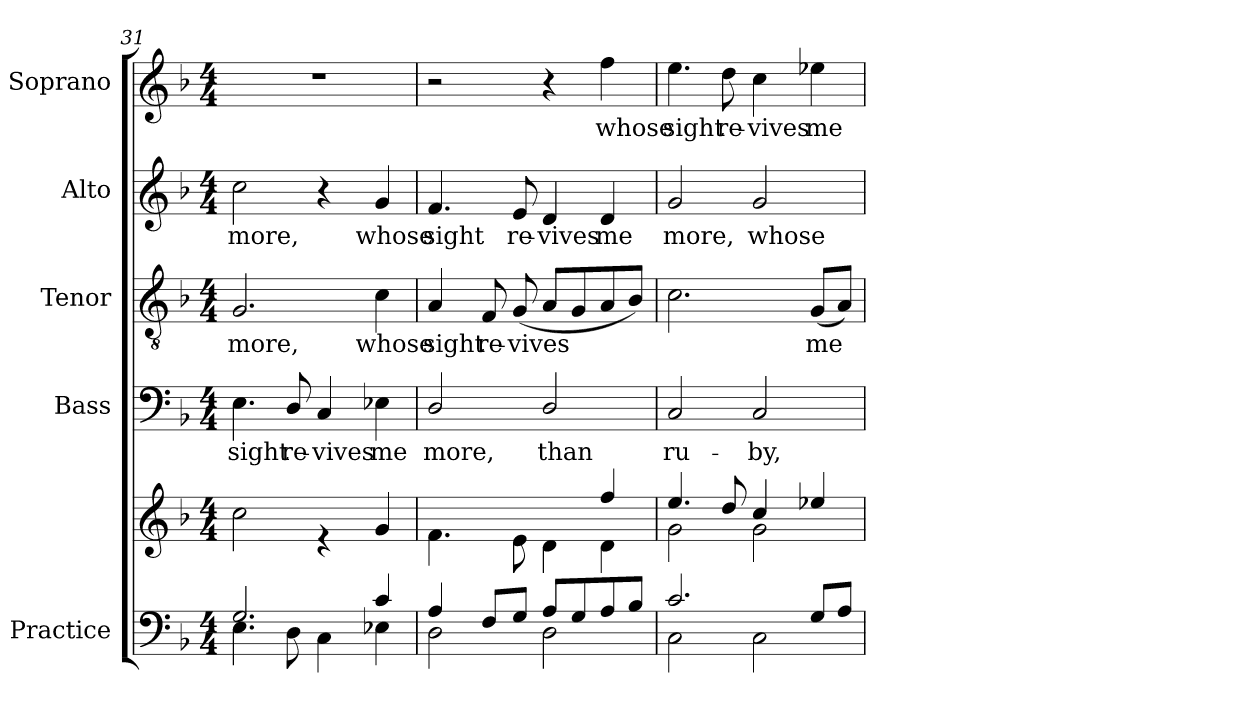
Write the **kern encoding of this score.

**kern	**kern	**kern	**text	**kern	**text	**kern	**text	**kern	**text
*part5	*part5	*part4	*part4	*part3	*part3	*part2	*part2	*part1	*part1
*staff6	*staff5	*staff4	*staff4	*staff3	*staff3	*staff2	*staff2	*staff1	*staff1
*I"Practice	*	*I"Bass	*	*I"Tenor	*	*I"Alto	*	*I"Soprano	*
*	*	*I'B	*	*I'T	*	*I'A	*	*I'S	*
*clefF4	*clefG2	*clefF4	*	*clefGv2	*	*clefG2	*	*clefG2	*
*k[b-]	*k[b-]	*k[b-]	*	*k[b-]	*	*k[b-]	*	*k[b-]	*
*F:	*F:	*F:	*	*F:	*	*F:	*	*F:	*
*M4/4	*M4/4	*M4/4	*	*M4/4	*	*M4/4	*	*M4/4	*
=31	=31	=31	=31	=31	=31	=31	=31	=31	=31
*^	*^	*	*	*	*	*	*	*	*
!	!	!	!	!	!LO:LY:b	!	!LO:LY:b	!	!LO:LY:b	!	!
2.G/	4.E\	1ryy	2cc\	4.E\	sight	2.G/	more,	2cc\	more,	1r	.
!	!	!	!	!	!LO:LY:b	!	!	!	!	!	!
.	8D\	.	.	8D/	re-	.	.	.	.	.	.
!	!	!	!	!	!LO:LY:b	!	!	!	!	!	!
.	4C\	.	4r	4C/	-vives	.	.	4r	.	.	.
!	!	!	!	!	!LO:LY:b	!	!LO:LY:b	!	!LO:LY:b	!	!
4c/	4E-X\	.	4g/	4E-X\	me	4c\	whose	4g/	whose	.	.
=32	=32	=32	=32	=32	=32	=32	=32	=32	=32	=32	=32
!	!	!	!	!	!LO:LY:b	!	!LO:LY:b	!	!LO:LY:b	!	!
4A/	2D\	2ryy	4.f\	2D/	more,	4A/	sight	4.f/	sight	2r	.
!	!	!	!	!	!	!	!LO:LY:b	!	!	!	!
8F/L	.	.	.	.	.	8F/	re-	.	.	.	.
!	!	!	!	!	!	!	!LO:LY:b	!	!LO:LY:b	!	!
8G/J	.	.	8e\	.	.	(<8G/	-vives	8e/	re-	.	.
!	!	!	!	!	!LO:LY:b	!	!	!	!LO:LY:b	!	!
8A/L	2D\	4ryy	4d\	2D/	than	8A/L	.	4d/	-vives	4r	.
8G/	.	.	.	.	.	8G/	.	.	.	.	.
!	!	!	!	!	!	!	!	!	!LO:LY:b	!	!LO:LY:b
8A/	.	4ff/	4d\	.	.	8A/	.	4d/	me	4ff\	whose
8B-/J	.	.	.	.	.	8B-/J)	.	.	.	.	.
=33	=33	=33	=33	=33	=33	=33	=33	=33	=33	=33	=33
!	!	!	!	!	!LO:LY:b	!	!	!	!LO:LY:b	!	!LO:LY:b
2.c/	2C\	4.ee/	2g\	2C/	ru-	2.c\	.	2g/	more,	4.ee\	sight
!	!	!	!	!	!	!	!	!	!	!	!LO:LY:b
.	.	8dd/	.	.	.	.	.	.	.	8dd\	re-
!	!	!	!	!	!LO:LY:b	!	!	!	!LO:LY:b	!	!LO:LY:b
.	2C\	4cc/	2g\	2C/	-by,	.	.	2g/	whose	4cc\	-vives
!	!	!	!	!	!	!	!LO:LY:b	!	!	!	!LO:LY:b
8G/L	.	4ee-X/	.	.	.	(<8G/L	me	.	.	4ee-X\	me
8A/J	.	.	.	.	.	8A/J)	.	.	.	.	.
*v	*v	*	*	*	*	*	*	*	*	*	*
*	*v	*v	*	*	*	*	*	*	*	*
=	=	=	=	=	=	=	=	=	=
*-	*-	*-	*-	*-	*-	*-	*-	*-	*-
